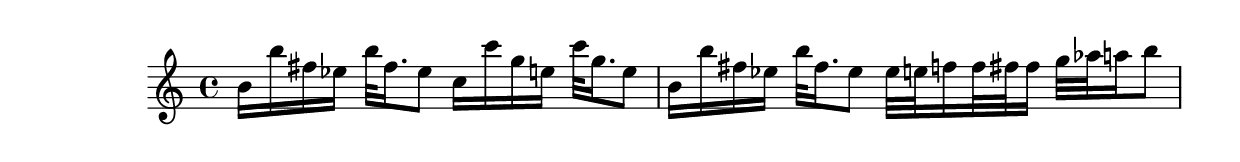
\score {
  \relative c'' {
    b16 b'16 fis16 ees16
    b'32 fis16. ees8
    c16 c'16 g16 e16
    c'32 g16. e8

    b16 b'16 fis16 ees16
    b'32 fis16. ees8
    ees32 e32 f16
    f32 fis32 fis16
    g32 aes32 a16 b8 
  }

  \layout {}
  \midi {}
}